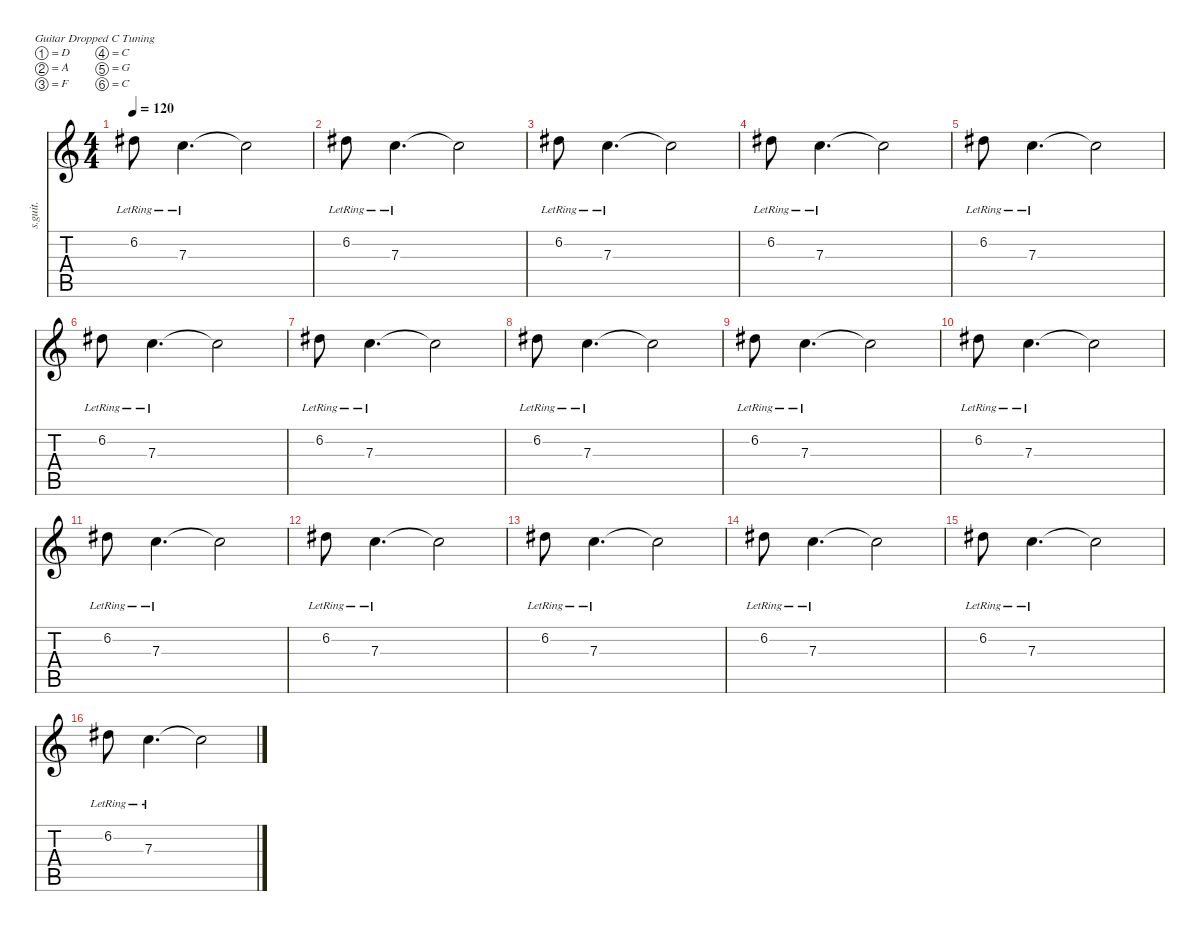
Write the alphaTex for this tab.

\defaultSystemsLayout 4
\hideDynamics
\bracketExtendMode nobrackets
\track ("Misha Mansoor" "s.guit.") {instrument electricguitarjazz}
\staff {score tabs}
\tuning (D4 A3 F3 C3 G2 C2)
\ts (4 4)
\tempo 120
\clef g2
\ks c
6.2{lr acc #}.8{lyrics (0 "") lyrics (1 "") lyrics (2 "") lyrics (3 "") lyrics (4 "") dy mf} 7.3{lr}.4{d lyrics (0 "") lyrics (1 "") lyrics (2 "") lyrics (3 "") lyrics (4 "")} 7.3{t}.2{lyrics (0 "") lyrics (1 "") lyrics (2 "") lyrics (3 "") lyrics (4 "")} |
6.2{lr acc #}.8{lyrics (0 "") lyrics (1 "") lyrics (2 "") lyrics (3 "") lyrics (4 "")} 7.3{lr}.4{d lyrics (0 "") lyrics (1 "") lyrics (2 "") lyrics (3 "") lyrics (4 "")} 7.3{t}.2{lyrics (0 "") lyrics (1 "") lyrics (2 "") lyrics (3 "") lyrics (4 "")} |
6.2{lr acc #}.8{lyrics (0 "") lyrics (1 "") lyrics (2 "") lyrics (3 "") lyrics (4 "")} 7.3{lr}.4{d lyrics (0 "") lyrics (1 "") lyrics (2 "") lyrics (3 "") lyrics (4 "")} 7.3{t}.2{lyrics (0 "") lyrics (1 "") lyrics (2 "") lyrics (3 "") lyrics (4 "")} |
6.2{lr acc #}.8{lyrics (0 "") lyrics (1 "") lyrics (2 "") lyrics (3 "") lyrics (4 "")} 7.3{lr}.4{d lyrics (0 "") lyrics (1 "") lyrics (2 "") lyrics (3 "") lyrics (4 "")} 7.3{t}.2{lyrics (0 "") lyrics (1 "") lyrics (2 "") lyrics (3 "") lyrics (4 "")} |
6.2{lr acc #}.8{lyrics (0 "") lyrics (1 "") lyrics (2 "") lyrics (3 "") lyrics (4 "")} 7.3{lr}.4{d lyrics (0 "") lyrics (1 "") lyrics (2 "") lyrics (3 "") lyrics (4 "")} 7.3{t}.2{lyrics (0 "") lyrics (1 "") lyrics (2 "") lyrics (3 "") lyrics (4 "")} |
6.2{lr acc #}.8{lyrics (0 "") lyrics (1 "") lyrics (2 "") lyrics (3 "") lyrics (4 "")} 7.3{lr}.4{d lyrics (0 "") lyrics (1 "") lyrics (2 "") lyrics (3 "") lyrics (4 "")} 7.3{t}.2{lyrics (0 "") lyrics (1 "") lyrics (2 "") lyrics (3 "") lyrics (4 "")} |
6.2{lr acc #}.8{lyrics (0 "") lyrics (1 "") lyrics (2 "") lyrics (3 "") lyrics (4 "")} 7.3{lr}.4{d lyrics (0 "") lyrics (1 "") lyrics (2 "") lyrics (3 "") lyrics (4 "")} 7.3{t}.2{lyrics (0 "") lyrics (1 "") lyrics (2 "") lyrics (3 "") lyrics (4 "")} |
6.2{lr acc #}.8{lyrics (0 "") lyrics (1 "") lyrics (2 "") lyrics (3 "") lyrics (4 "")} 7.3{lr}.4{d lyrics (0 "") lyrics (1 "") lyrics (2 "") lyrics (3 "") lyrics (4 "")} 7.3{t}.2{lyrics (0 "") lyrics (1 "") lyrics (2 "") lyrics (3 "") lyrics (4 "")} |
6.2{lr acc #}.8{lyrics (0 "") lyrics (1 "") lyrics (2 "") lyrics (3 "") lyrics (4 "")} 7.3{lr}.4{d lyrics (0 "") lyrics (1 "") lyrics (2 "") lyrics (3 "") lyrics (4 "")} 7.3{t}.2{lyrics (0 "") lyrics (1 "") lyrics (2 "") lyrics (3 "") lyrics (4 "")} |
6.2{lr acc #}.8{lyrics (0 "") lyrics (1 "") lyrics (2 "") lyrics (3 "") lyrics (4 "")} 7.3{lr}.4{d lyrics (0 "") lyrics (1 "") lyrics (2 "") lyrics (3 "") lyrics (4 "")} 7.3{t}.2{lyrics (0 "") lyrics (1 "") lyrics (2 "") lyrics (3 "") lyrics (4 "")} |
6.2{lr acc #}.8{lyrics (0 "") lyrics (1 "") lyrics (2 "") lyrics (3 "") lyrics (4 "")} 7.3{lr}.4{d lyrics (0 "") lyrics (1 "") lyrics (2 "") lyrics (3 "") lyrics (4 "")} 7.3{t}.2{lyrics (0 "") lyrics (1 "") lyrics (2 "") lyrics (3 "") lyrics (4 "")} |
6.2{lr acc #}.8{lyrics (0 "") lyrics (1 "") lyrics (2 "") lyrics (3 "") lyrics (4 "")} 7.3{lr}.4{d lyrics (0 "") lyrics (1 "") lyrics (2 "") lyrics (3 "") lyrics (4 "")} 7.3{t}.2{lyrics (0 "") lyrics (1 "") lyrics (2 "") lyrics (3 "") lyrics (4 "")} |
6.2{lr acc #}.8{lyrics (0 "") lyrics (1 "") lyrics (2 "") lyrics (3 "") lyrics (4 "")} 7.3{lr}.4{d lyrics (0 "") lyrics (1 "") lyrics (2 "") lyrics (3 "") lyrics (4 "")} 7.3{t}.2{lyrics (0 "") lyrics (1 "") lyrics (2 "") lyrics (3 "") lyrics (4 "")} |
6.2{lr acc #}.8{lyrics (0 "") lyrics (1 "") lyrics (2 "") lyrics (3 "") lyrics (4 "")} 7.3{lr}.4{d lyrics (0 "") lyrics (1 "") lyrics (2 "") lyrics (3 "") lyrics (4 "")} 7.3{t}.2{lyrics (0 "") lyrics (1 "") lyrics (2 "") lyrics (3 "") lyrics (4 "")} |
6.2{lr acc #}.8{lyrics (0 "") lyrics (1 "") lyrics (2 "") lyrics (3 "") lyrics (4 "")} 7.3{lr}.4{d lyrics (0 "") lyrics (1 "") lyrics (2 "") lyrics (3 "") lyrics (4 "")} 7.3{t}.2{lyrics (0 "") lyrics (1 "") lyrics (2 "") lyrics (3 "") lyrics (4 "")} |
6.2{lr acc #}.8{lyrics (0 "") lyrics (1 "") lyrics (2 "") lyrics (3 "") lyrics (4 "")} 7.3{lr}.4{d lyrics (0 "") lyrics (1 "") lyrics (2 "") lyrics (3 "") lyrics (4 "")} 7.3{t}.2{lyrics (0 "") lyrics (1 "") lyrics (2 "") lyrics (3 "") lyrics (4 "")}
